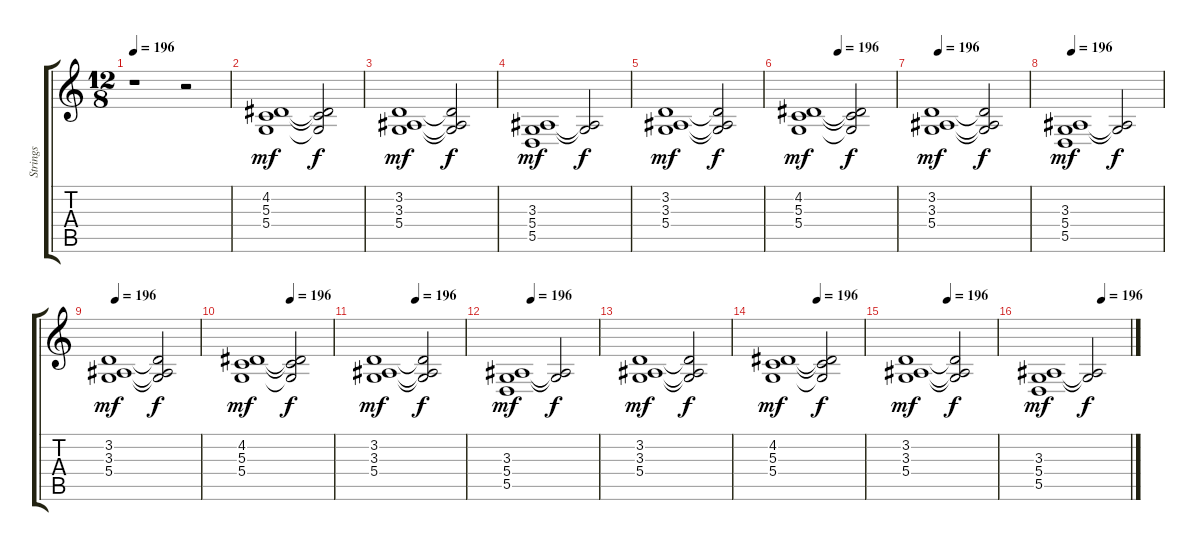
\track ("Strings" "Strings") {instrument stringensemble1}
\staff {score tabs}
\tuning (E4 B3 G3 D3 A2 E2) {hide}
\ts (12 8)
\tempo 196
\clef g2
\ks c
r.1{dy mf} r.2 |
(4.2 5.3 5.4).1 (4.2{t} 5.3{t} 5.4{t}).2{dy f} |
(3.2 3.3 5.4).1{dy mf} (3.2{t} 3.3{t} 5.4{t}).2{dy f} |
(3.3 5.4 5.5).1{dy mf} (3.3{t} 5.4{t}).2{dy f} |
(3.2 3.3 5.4).1{dy mf} (3.2{t} 3.3{t} 5.4{t}).2{dy f} |
\tempo (196 0.3645833333333333)
(4.2 5.3 5.4).1{dy mf} (4.2{t} 5.3{t} 5.4{t}).2{dy f} |
\tempo 196
(3.2 3.3 5.4).1{dy mf} (3.2{t} 3.3{t} 5.4{t}).2{dy f} |
\tempo 196
(3.3 5.4 5.5).1{dy mf} (3.3{t} 5.4{t}).2{dy f} |
\tempo 196
(3.2 3.3 5.4).1{dy mf} (3.2{t} 3.3{t} 5.4{t}).2{dy f} |
\tempo (196 0.5)
(4.2 5.3 5.4).1{dy mf} (4.2{t} 5.3{t} 5.4{t}).2{dy f} |
\tempo (196 0.4166666666666667)
(3.2 3.3 5.4).1{dy mf} (3.2{t} 3.3{t} 5.4{t}).2{dy f} |
\tempo (196 0.20833333333333334)
(3.3 5.4 5.5).1{dy mf} (3.3{t} 5.4{t}).2{dy f} |
(3.2 3.3 5.4).1{dy mf} (3.2{t} 3.3{t} 5.4{t}).2{dy f} |
\tempo (196 0.4479166666666667)
(4.2 5.3 5.4).1{dy mf} (4.2{t} 5.3{t} 5.4{t}).2{dy f} |
\tempo (196 0.4166666666666667)
(3.2 3.3 5.4).1{dy mf} (3.2{t} 3.3{t} 5.4{t}).2{dy f} |
\tempo (196 0.6666666666666666)
(3.3 5.4 5.5).1{dy mf} (3.3{t} 5.4{t}).2{dy f}
